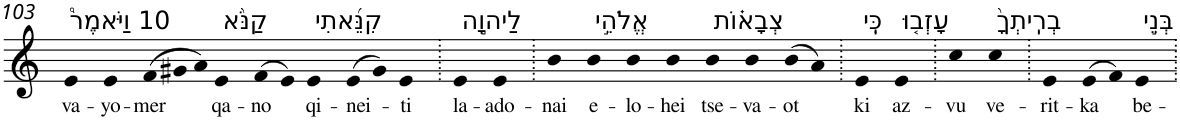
**kern	**text
*part1	*part1
*staff1	*staff1
*I"Piano	*
*I'Pno	*
!!LO:PB:g=z
*clefG2	*
*k[]	*
=103	=103
!LO:TX:a:t=10 וַיֹּאמֶר֩	!
!	!LO:LY:b
4e	va-
!	!LO:LY:b
4e	-yo-
*Xtuplet	*
!	!LO:LY:b
(>12f	-mer
12g#X	.
12a)	.
!LO:TX:a:t=קַנֹּ֨א	!
!	!LO:LY:b
4e	qa-
!	!LO:LY:b
(>8f	-no
8e)	.
!LO:TX:a:t=קִנֵּ֜אתִי	!
!	!LO:LY:b
4e	qi-
!	!LO:LY:b
(>8e	-nei-
8g#)	.
!	!LO:LY:b
4e	-ti
=104.	=104.
!LO:TX:a:t=לַיהוָ֣ה	!
!	!LO:LY:b
4e	la-
!	!LO:LY:b
4e	-ado-
=105.	=105.
!	!LO:LY:b
4b	-nai
!LO:TX:a:t=אֱלֹהֵ֣י	!
!	!LO:LY:b
4b	e-
!	!LO:LY:b
4b	-lo-
!	!LO:LY:b
4b	-hei
!LO:TX:a:t=צְבָא֗וֹת	!
!	!LO:LY:b
4b	tse-
!	!LO:LY:b
4b	-va-
!	!LO:LY:b
(>8b	-ot
8a)	.
=106.	=106.
!LO:TX:a:t=כִּֽי	!
!	!LO:LY:b
4e	ki
!LO:TX:a:t=עָזְב֤וּ	!
!	!LO:LY:b
4e	az-
=107.	=107.
!	!LO:LY:b
4cc	-vu
!LO:TX:a:t=בְרִֽיתְךָ֙	!
!	!LO:LY:b
4cc	ve-
=108.	=108.
!	!LO:LY:b
4e	-rit-
!	!LO:LY:b
(>8e	-ka
8f)	.
!LO:TX:a:t=בְּנֵ֣י	!
!	!LO:LY:b
4e	be-
=.	=.
*-	*-
